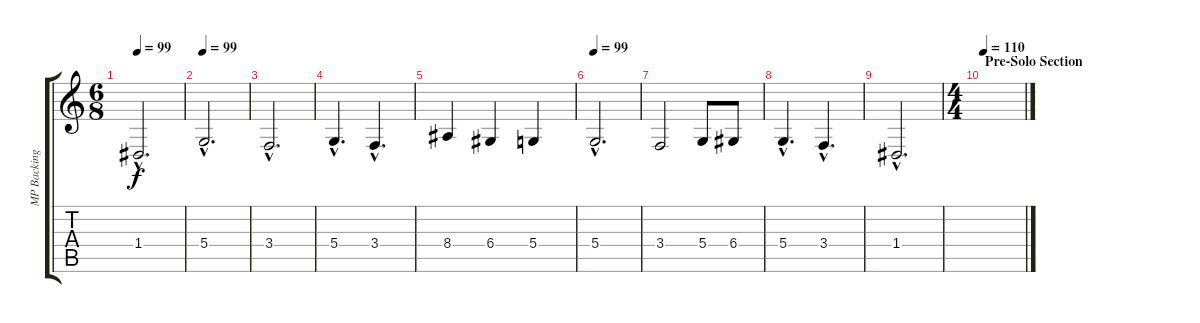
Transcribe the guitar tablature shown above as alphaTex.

\track ("MP Backing Vocals" "MP Backing") {instrument brasssection}
\staff {score tabs}
\tuning (E4 B3 G3 D3 A2 E2) {hide}
\ts (6 8)
\tempo 99
\clef g2
\ks c
1.4{hac}.2{d dy f} |
\tempo 99
5.4{hac}.2{d} |
3.4{hac}.2{d} |
5.4{hac}.4{d} 3.4{hac}.4{d} |
8.4.4 6.4.4 5.4.4 |
\tempo 99
5.4{hac}.2{d} |
3.4.2 5.4.8 6.4.8 |
5.4{hac}.4{d} 3.4{hac}.4{d} |
1.4{hac}.2{d} |
\ts (4 4)
\section ("" "Pre-Solo Section")
\tempo 110
